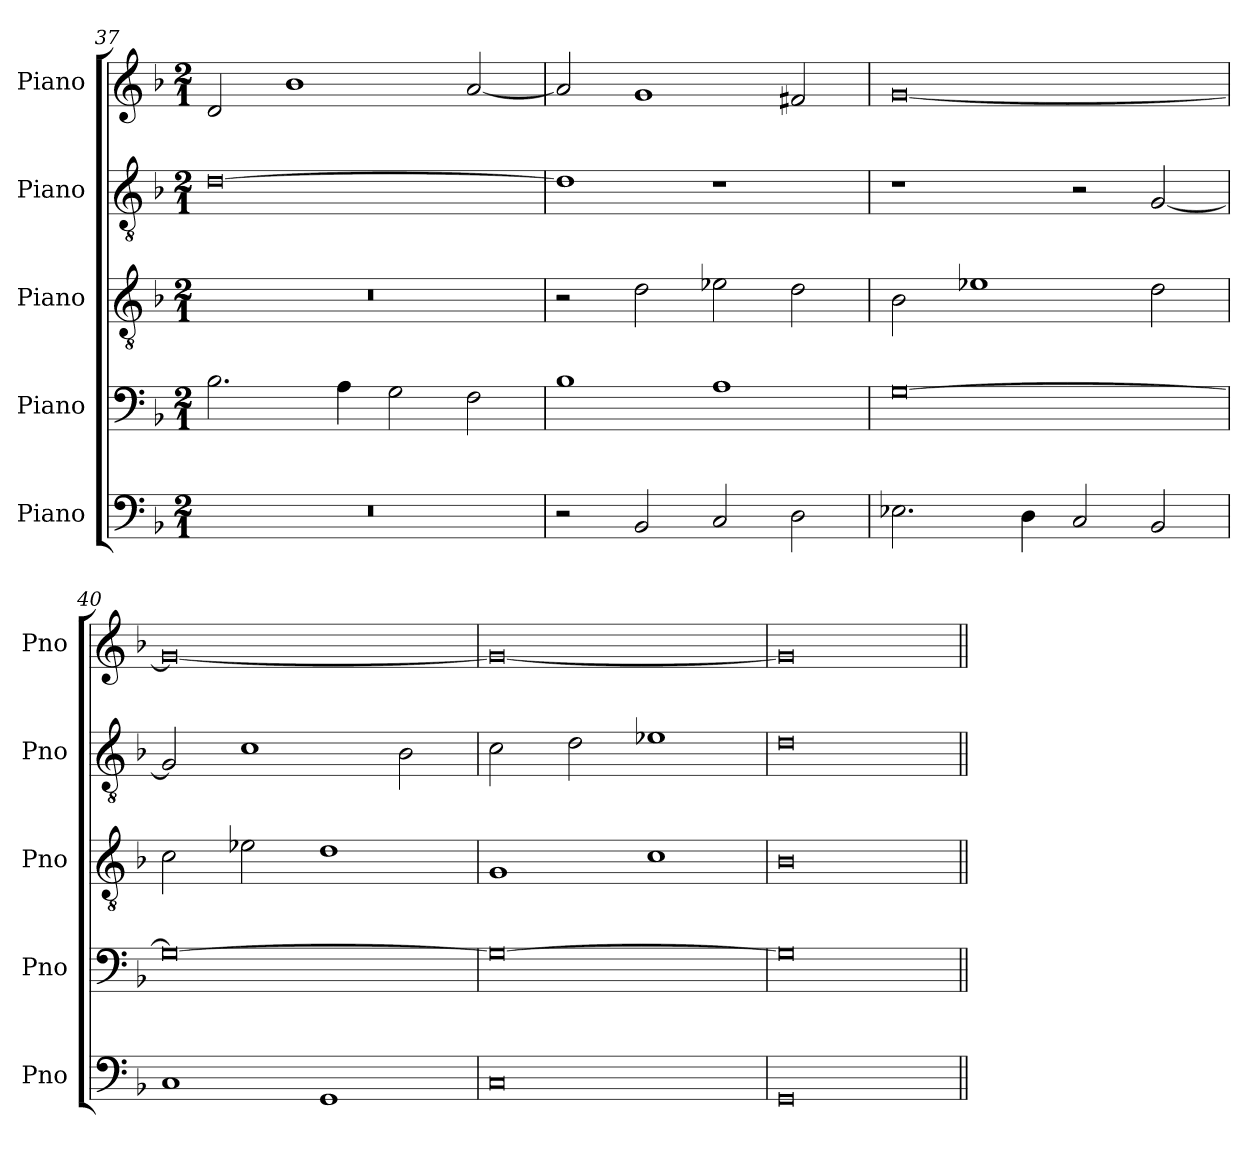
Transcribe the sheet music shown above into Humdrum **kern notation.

**kern	**kern	**kern	**kern	**kern
*part5	*part4	*part3	*part2	*part1
*staff5	*staff4	*staff3	*staff2	*staff1
*I"Piano	*I"Piano	*I"Piano	*I"Piano	*I"Piano
*I'Pno	*I'Pno	*I'Pno	*I'Pno	*I'Pno
*clefF4	*clefF4	*clefGv2	*clefGv2	*clefG2
*k[b-]	*k[b-]	*k[b-]	*k[b-]	*k[b-]
*M2/1	*M2/1	*M2/1	*M2/1	*M2/1
=37	=37	=37	=37	=37
0r	2.B-\	0r	[0d	2d/
.	.	.	.	1b-
.	4A\	.	.	.
.	2G\	.	.	.
.	2F\	.	.	[2a/
=38	=38	=38	=38	=38
2r	1B-	2r	1d]	2a/]
2BB-/	.	2d\	.	1g
2C/	1A	2e-X\	1r	.
2D\	.	2d\	.	2f#X/
=39	=39	=39	=39	=39
2.E-X\	[0G	2B-\	1r	[0g
.	.	1e-X	.	.
4D\	.	.	.	.
2C/	.	.	2r	.
2BB-/	.	2d\	[2G/	.
!!LO:LB:g=z
=40	=40	=40	=40	=40
1C	0G_	2c\	2G/]	0g_
.	.	2e-X\	1c	.
1GG	.	1d	.	.
.	.	.	2B-\	.
=41	=41	=41	=41	=41
0C	0G_	1G	2c\	0g_
.	.	.	2d\	.
.	.	1c	1e-X	.
=42	=42	=42	=42	=42
0GG	0G]	0B-	0d	0g]
=||	=||	=||	=||	=||
*-	*-	*-	*-	*-
